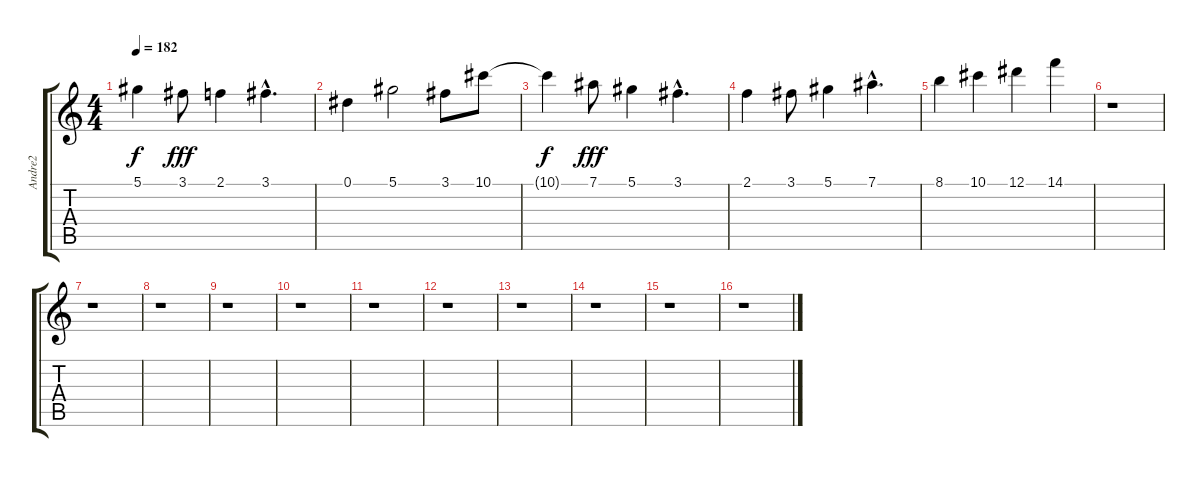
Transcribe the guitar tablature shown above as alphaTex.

\track ("Andre2" "Andre2") {instrument contrabass}
\staff {score tabs}
\tuning (Eb4 Bb3 Gb3 Db3 Ab2 Eb2) {hide}
\ts (4 4)
\tempo 182
\clef g2
\ks c
5.1{t}.4{dy f} 3.1.8{dy fff} 2.1.4 3.1{hac}.4{d} |
0.1.4 5.1.2 3.1.8 10.1.8 |
10.1{t}.4{dy f} 7.1.8{dy fff} 5.1.4 3.1{hac}.4{d} |
2.1.4 3.1.8 5.1.4 7.1{hac}.4{d} |
8.1.4 10.1.4 12.1.4 14.1.4 |
r.1 |
r.1 |
r.1 |
r.1 |
r.1 |
r.1 |
r.1 |
r.1 |
r.1 |
r.1 |
r.1
